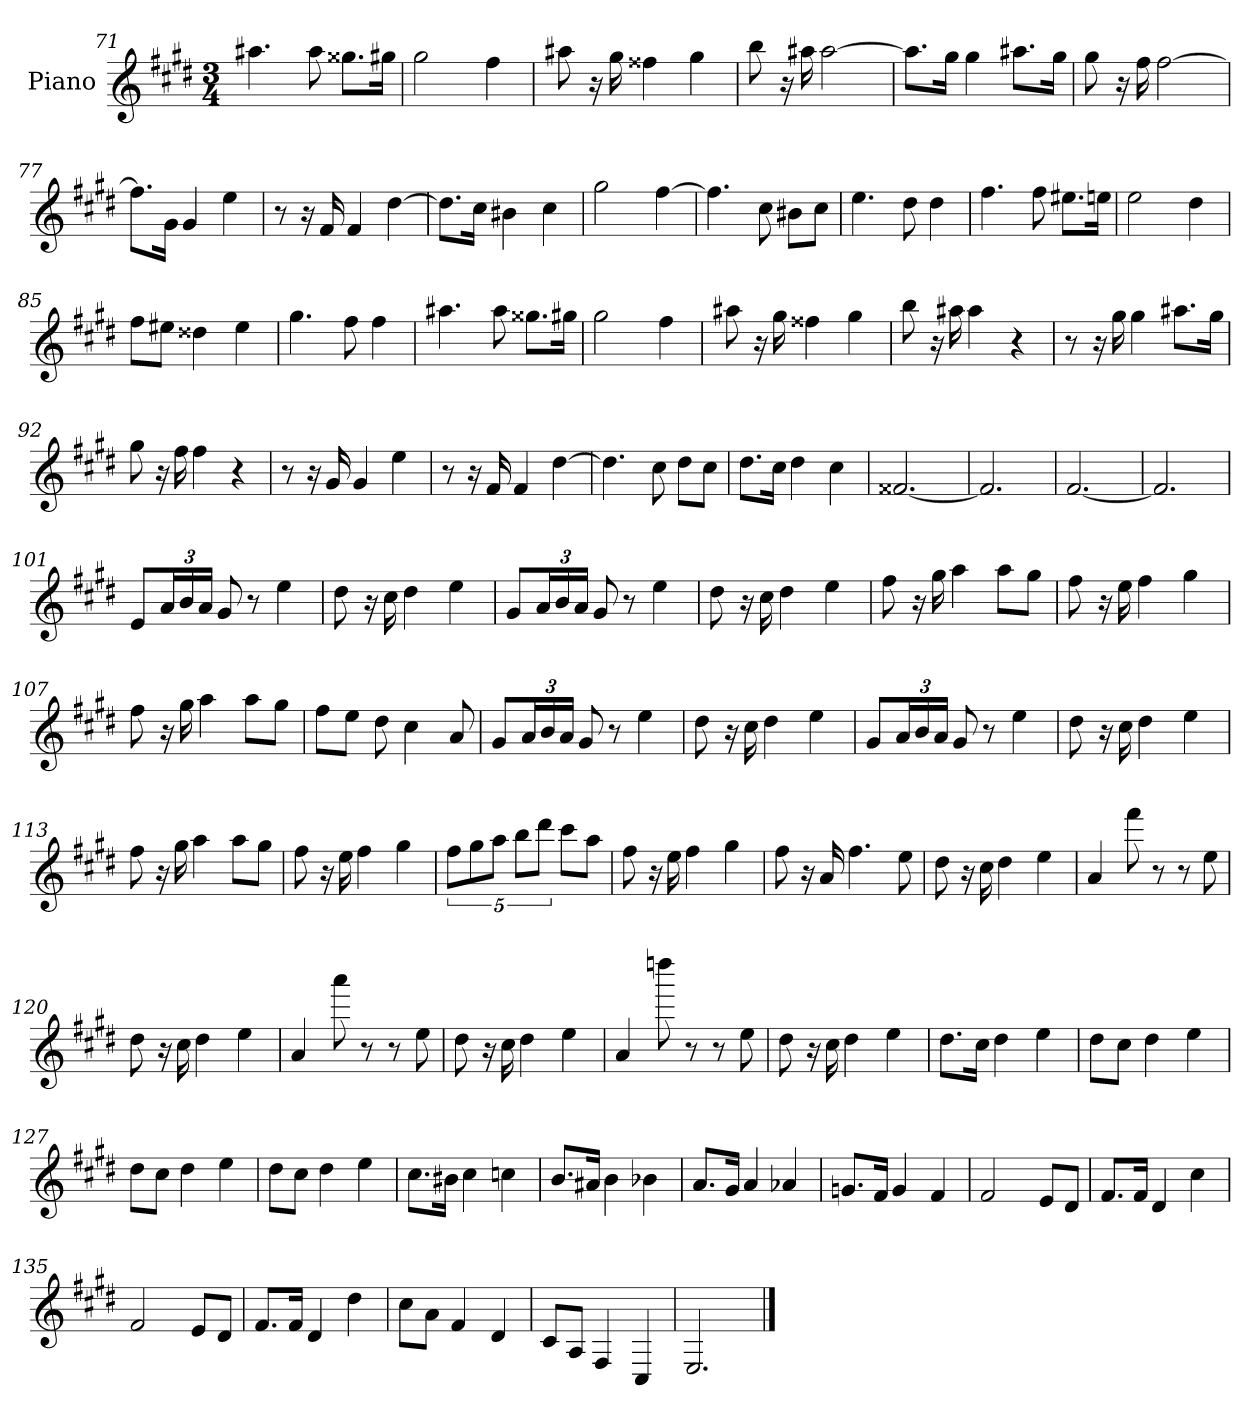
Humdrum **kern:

**kern
*part1
*staff1
*I"Piano
*I'Pno
*clefG2
*k[f#c#g#d#]
*c#:
*M3/4
=71
4.aa#X
8aa#
8.gg##X\L
16gg#X\Jk
=72
2gg#
4ff#
=73
8aa#X
16r
16gg#
4ff##X
4gg#
=74
8bb
16r
16aa#X
[2aa#
=75
8.aa#\L]
16gg#\Jk
4gg#
8.aa#X\L
16gg#\Jk
=76
8gg#
16r
16ff#
[2ff#
=77
8.ff#\L]
16g#\Jk
4g#
4ee
=78
8r
16r
16f#
4f#
[4dd#
=79
8.dd#\L]
16cc#\Jk
4b#X
4cc#
=80
2gg#
[4ff#
=81
4.ff#]
8cc#
8b#X\L
8cc#\J
=82
4.ee
8dd#
4dd#
=83
4.ff#
8ff#
8.ee#X\L
16een\Jk
=84
2ee
4dd#
=85
8ff#\L
8ee#X\J
4dd##X
4ee#
=86
4.gg#
8ff#
4ff#
=87
4.aa#X
8aa#
8.gg##X\L
16gg#X\Jk
=88
2gg#
4ff#
=89
8aa#X
16r
16gg#
4ff##X
4gg#
=90
8bb
16r
16aa#X
4aa#
4r
=91
8r
16r
16gg#
4gg#
8.aa#X\L
16gg#\Jk
=92
8gg#
16r
16ff#
4ff#
4r
=93
8r
16r
16g#
4g#
4ee
=94
8r
16r
16f#
4f#
[4dd#
=95
4.dd#]
8cc#
8dd#\L
8cc#\J
=96
8.dd#\L
16cc#\Jk
4dd#
4cc#
=97
[2.f##X
=98
2.f##]
=99
[2.f#
=100
2.f#]
=101
8e/L
24a/L
24b/
24a/JJ
8g#
8r
4ee
=102
8dd#
16r
16cc#
4dd#
4ee
=103
8g#/L
24a/L
24b/
24a/JJ
8g#
8r
4ee
=104
8dd#
16r
16cc#
4dd#
4ee
=105
8ff#
16r
16gg#
4aa
8aa\L
8gg#\J
=106
8ff#
16r
16ee
4ff#
4gg#
=107
8ff#
16r
16gg#
4aa
8aa\L
8gg#\J
=108
8ff#\L
8ee\J
8dd#
4cc#
8a
=109
8g#/L
24a/L
24b/
24a/JJ
8g#
8r
4ee
=110
8dd#
16r
16cc#
4dd#
4ee
=111
8g#/L
24a/L
24b/
24a/JJ
8g#
8r
4ee
=112
8dd#
16r
16cc#
4dd#
4ee
=113
8ff#
16r
16gg#
4aa
8aa\L
8gg#\J
=114
8ff#
16r
16ee
4ff#
4gg#
=115
10ff#\L
10gg#\
10aa\J
10bb\L
10ddd#\J
8ccc#\L
8aa\J
=116
8ff#
16r
16ee
4ff#
4gg#
=117
8ff#
16r
16a
4.ff#
8ee
=118
8dd#
16r
16cc#
4dd#
4ee
=119
4a
8fff#
8r
8r
8ee
=120
8dd#
16r
16cc#
4dd#
4ee
=121
4a
8aaa
8r
8r
8ee
=122
8dd#
16r
16cc#
4dd#
4ee
=123
4a
8ddddn
8r
8r
8ee
=124
8dd#
16r
16cc#
4dd#
4ee
=125
8.dd#\L
16cc#\Jk
4dd#
4ee
=126
8dd#\L
8cc#\J
4dd#
4ee
=127
8dd#\L
8cc#\J
4dd#
4ee
=128
8dd#\L
8cc#\J
4dd#
4ee
=129
8.cc#\L
16b#X\Jk
4cc#
4ccn
=130
8.b/L
16a#X/Jk
4b
4b-X
=131
8.a/L
16g#/Jk
4a
4a-X
=132
8.gn/L
16f#/Jk
4g
4f#
=133
2f#
8e/L
8d#/J
=134
8.f#/L
16f#/Jk
4d#
4cc#
=135
2f#
8e/L
8d#/J
=136
8.f#/L
16f#/Jk
4d#
4dd#
=137
8cc#\L
8a\J
4f#
4d#
=138
8c#/L
8A/J
4F#
4C#
=139
2.E
==
*-
